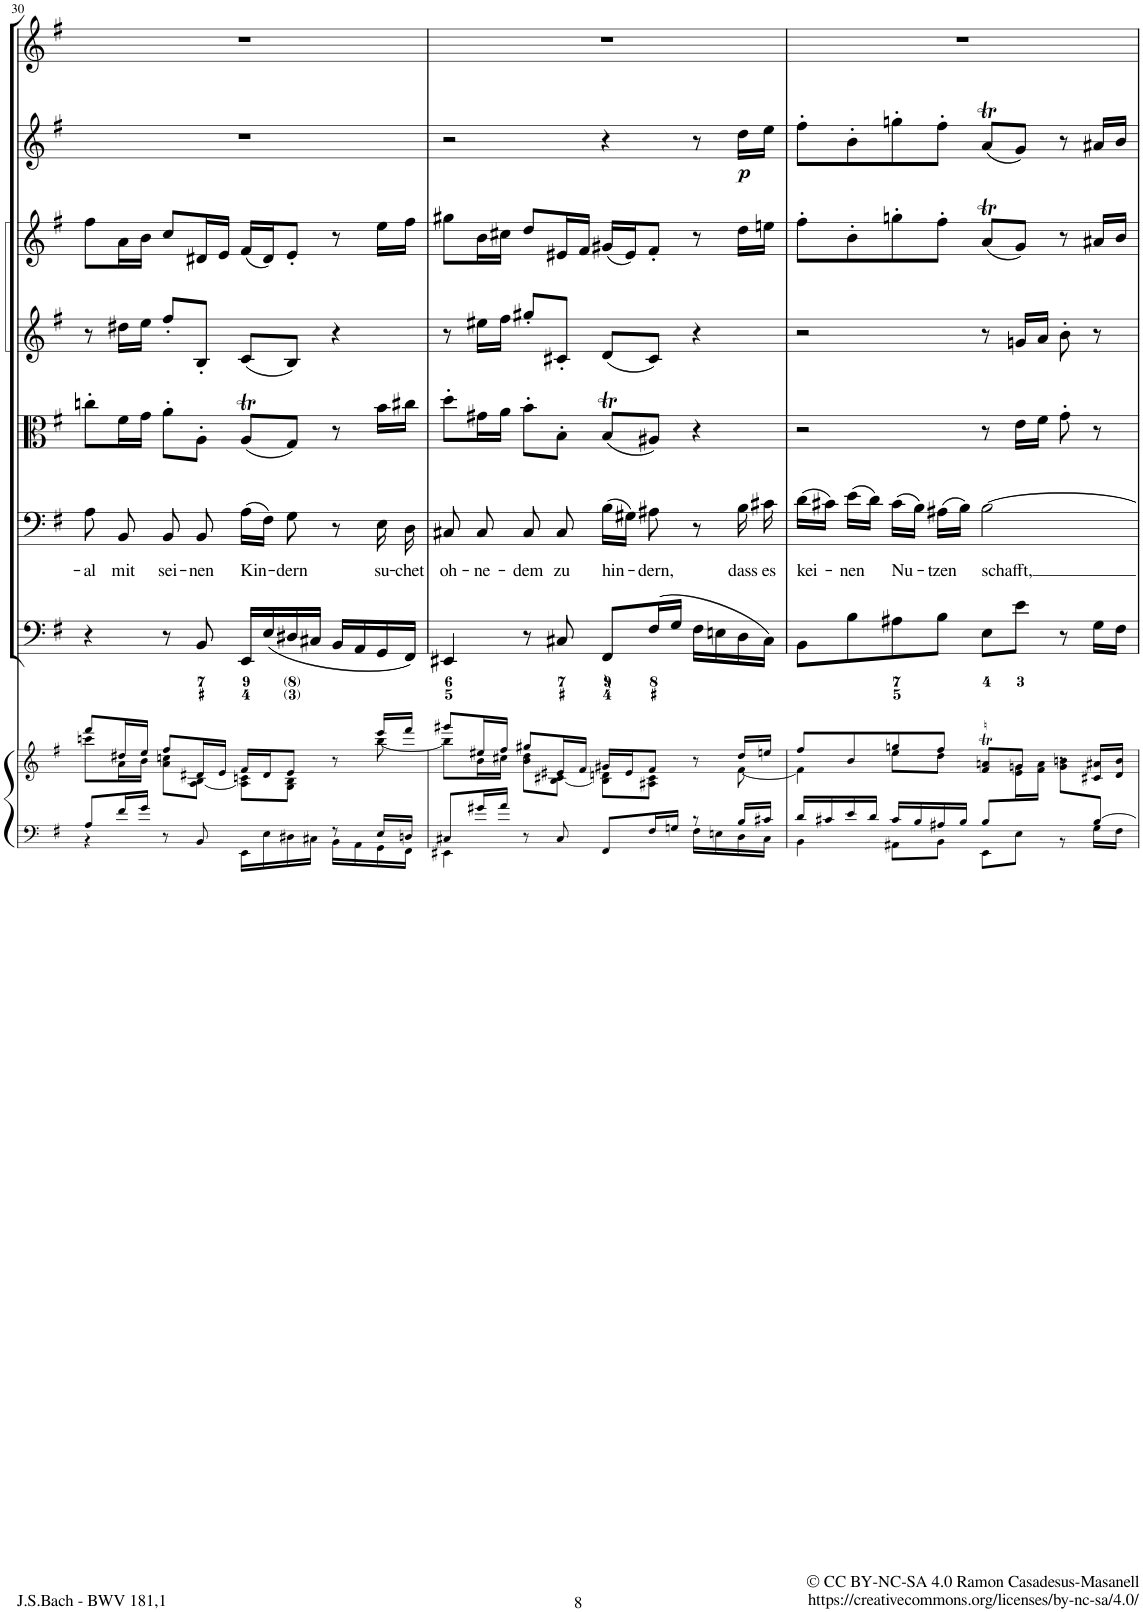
**kern	**kern	**kern	**kern	**text	**kern	**kern	**kern	**kern	**dynam	**kern
*part8	*part8	*part7	*part6	*part6	*part5	*part4	*part3	*part2	*part2	*part1
*staff9	*staff8	*staff7	*staff6	*staff6	*staff5	*staff4	*staff3	*staff2	*staff2	*staff1
*I"Piano reduction	*	*I"Continuo	*I"Basso	*	*I"Viola	*I"Violino II	*I"Violino I	*I"Oboe	*	*I"Flauto traverso
*I'Pno	*	*	*	*	*I'Vla	*I'Vln	*I'Vln	*I'Ob	*	*I'Fl
!!LO:PB:g=z
*clefF4	*clefG2	*clefF4	*clefF4	*	*clefC3	*clefG2	*clefG2	*clefG2	*	*clefG2
*k[f#]	*k[f#]	*k[f#]	*k[f#]	*	*k[f#]	*k[f#]	*k[f#]	*k[f#]	*	*k[f#]
*M4/4	*M4/4	*M4/4	*M4/4	*	*M4/4	*M4/4	*M4/4	*M4/4	*	*M4/4
*met(c)	*met(c)	*met(c)	*met(c)	*	*met(c)	*met(c)	*met(c)	*met(c)	*	*met(c)
=30	=30	=30	=30	=30	=30	=30	=30	=30	=30	=30
*^	*^	*	*	*	*	*	*	*	*	*
!	!	!	!	!	!	!LO:LY:b	!	!	!	!	!	!
8A/L	4r	8fff#/L	8cccn\L	4r	8A\	-al	8ccn'\L	8r	8ff#\L	1r	.	1r
!	!	!	!	!	!	!LO:LY:b	!	!	!	!	!	!
16f#/L	.	16dd#X/L	16a\L	.	8BB/	mit	16f#\L	16dd#X\LL	16a\L	.	.	.
16g/JJ	.	16ee/JJ	16b\JJ	.	.	.	16g\JJ	16ee\JJ	16b\JJ	.	.	.
!	!	!	!	!	!	!LO:LY:b	!	!	!	!	!	!
8r	8ryy	8ff#/L	8a\ 8ccn\L	8r	8BB/	sei-	8a'\L	8ff#'/L	8cc/L	.	.	.
!	!	!	!	!	!	!LO:LY:b	!	!	!	!	!	!
8BB/	8ryy	16d#X/L	[8A\ 8B\J	8BB/	8BB/	-nen	8A'\J	8B'/J	16d#X/L	.	.	.
.	.	16e/JJ	.	.	.	.	.	.	16e/JJ	.	.	.
!	!	!	!	!	!	!LO:LY:b	!	!	!	!	!	!
4ryy	16EE\LL	16f#/LL	8A\] 8cn\L	16EE/LL	(16A\LL	Kin-	(8AT/L	(8c/L	(16f#/LL	.	.	.
.	16E\	16d#/J	.	(16E/	16F#\JJ)	.	.	.	16d#/J)	.	.	.
!	!	!	!	!	!	!LO:LY:b	!	!	!	!	!	!
.	16D#X\	8e/J	8G\ 8B\J	16D#X/	8G\	-dern	8G/J)	8B/J)	8e'/J	.	.	.
.	16C#X\JJ	.	.	16C#X/JJ	.	.	.	.	.	.	.	.
8r	16BB\LL	8r	8ryy	16BB/LL	8r	.	8r	4r	8r	.	.	.
.	16AA\	.	.	16AA/	.	.	.	.	.	.	.	.
!	!	!	!	!	!	!LO:LY:b	!	!	!	!	!	!
16E/LL	16GG\	16eee/LL	[8bb\	16GG/	16E\	su-	16b\LL	.	16ee\LL	.	.	.
!	!	!	!	!	!	!LO:LY:b	!	!	!	!	!	!
16Dn/JJ	16FF#\JJ	16fff#/JJ	.	16FF#/JJ)	16D\	-chet	16cc#X\JJ	.	16ff#\JJ	.	.	.
=31	=31	=31	=31	=31	=31	=31	=31	=31	=31	=31	=31	=31
!	!	!	!	!	!	!LO:LY:b	!	!	!	!	!	!
8C#X/L	4EE#X\	8ggg#X/L	8bb\L]	4EE#X/	8C#X/	oh-	8dd'\L	8r	8gg#X\L	2r	.	1r
!	!	!	!	!	!	!LO:LY:b	!	!	!	!	!	!
16g#X/L	.	16ee#X/L	16b\L	.	8C#/	-ne-	16g#X\L	16ee#X\LL	16b\L	.	.	.
16a/JJ	.	16ff#/JJ	16cc#X\JJ	.	.	.	16a\JJ	16ff#\JJ	16cc#X\JJ	.	.	.
!	!	!	!	!	!	!LO:LY:b	!	!	!	!	!	!
8r	8ryy	8gg#X/L	8b\ 8dd\L	8r	8C#/	-dem	8b'\L	8gg#X'/L	8dd/L	.	.	.
!	!	!	!	!	!	!LO:LY:b	!	!	!	!	!	!
8C#/	8ryy	16e#X/L	[8B\ 8c#X\J	8C#X/	8C#/	zu	8B'\J	8c#X'/J	16e#X/L	.	.	.
.	.	16f#/JJ	.	.	.	.	.	.	16f#/JJ	.	.	.
!	!	!	!	!	!	!LO:LY:b	!	!	!	!	!	!
8FF#/L	4ryy	16g#X/LL	8B\] 8dn\L	8FF#/L	(16B\LL	hin-	(8Bt/L	(8d/L	(16g#X/LL	4r	.	.
.	.	16e#/J	.	.	16G#X\JJ)	.	.	.	16e#/J)	.	.	.
!	!	!	!	!	!	!LO:LY:b	!	!	!	!	!	!
16F#/L	.	8f#/J	8A#X\ 8c#\J	(16F#/L	8A#X\	-dern,	8A#X/J)	8c#/J)	8f#'/J	.	.	.
16Gn/JJ	.	.	.	16G/JJ	.	.	.	.	.	.	.	.
8r	16F#\LL	8r	8ryy	16F#\LL	8r	.	4r	4r	8r	8r	.	.
.	16En\	.	.	16En\	.	.	.	.	.	.	.	.
!	!	!	!	!	!	!LO:LY:b	!	!	!	!	!LO:DY:b	!
16B/LL	16D\	16dd/LL	[8f#\	16D\	16B\	dass	.	.	16dd\LL	16dd\LL	p	.
!	!	!	!	!	!	!LO:LY:b	!	!	!	!	!	!
16c#X/JJ	16C#\JJ	16een/JJ	.	16C#\JJ)	16c#X\	es	.	.	16een\JJ	16ee\JJ	.	.
=32	=32	=32	=32	=32	=32	=32	=32	=32	=32	=32	=32	=32
*	*^	*	*^	*	*	*	*	*	*	*	*	*
!	!	!	!	!	!	!	!	!LO:LY:b	!	!	!	!	!	!
2ryy	16d/LL	4BB\	8ff#/L	4f#\]	2.ryy	8BB\L	(16d\LL	kei-	2r	2r	8ff#'\L	8ff#'\L	.	1r
.	16c#X/	.	.	.	.	.	16c#X\JJ)	.	.	.	.	.	.	.
!	!	!	!	!	!	!	!	!LO:LY:b	!	!	!	!	!	!
.	16e/	.	8b/	.	.	8B\	(16e\LL	-nen	.	.	8b'\	8b'\	.	.
.	16d/JJ	.	.	.	.	.	16d\JJ)	.	.	.	.	.	.	.
!	!	!	!	!	!	!	!	!LO:LY:b	!	!	!	!	!	!
.	16c#/LL	8AA#X\L	8ggn/	8ee\L	.	8A#X\	(16c#\LL	Nu-	.	.	8ggn'\	8ggn'\	.	.
.	16B/	.	.	.	.	.	16B\JJ)	.	.	.	.	.	.	.
!	!	!	!	!	!	!	!	!LO:LY:b	!	!	!	!	!	!
.	16A#X/	8BB\J	8ff#/J	8dd\J	.	8B\J	(16A#X\LL	-tzen	.	.	8ff#'\J	8ff#'\J	.	.
.	16B/JJ	.	.	.	.	.	16B\JJ)	.	.	.	.	.	.	.
!	!	!	!	!	!	!	!	!LO:LY:b	!	!	!	!	!	!
8B/L	4ryy	8EE\L	8f#/t 8an/tL	8ryy	.	8E\L	[2B\	schafft,	8r	8r	(8aT/L	(8aT/L	.	.
4.ryy	.	8E\J	8g/J	16e\ 16gn\L	.	8e\J	.	.	16e\LL	16gn/LL	8g/J)	8g/J)	.	.
.	.	.	.	16f#\ 16a\JJ	.	.	.	.	16f#\JJ	16a/JJ	.	.	.	.
.	8ryy	8r	8r	4ryy	8g\ 8bn\L	8r	.	.	8g'\	8b'\	8r	8r	.	.
.	[8B/J	16G\LL	16c#X/ 16a#X/LL	.	8ryy	16G\LL	.	.	8r	8r	16a#X/LL	16a#X/LL	.	.
.	.	16F#\JJ	16d/ 16b/JJ	.	.	16F#\JJ	.	.	.	.	16b/JJ	16b/JJ	.	.
*v	*v	*v	*	*	*	*	*	*	*	*	*	*	*	*
*	*v	*v	*v	*	*	*	*	*	*	*	*	*
=	=	=	=	=	=	=	=	=	=	=
*-	*-	*-	*-	*-	*-	*-	*-	*-	*-	*-
